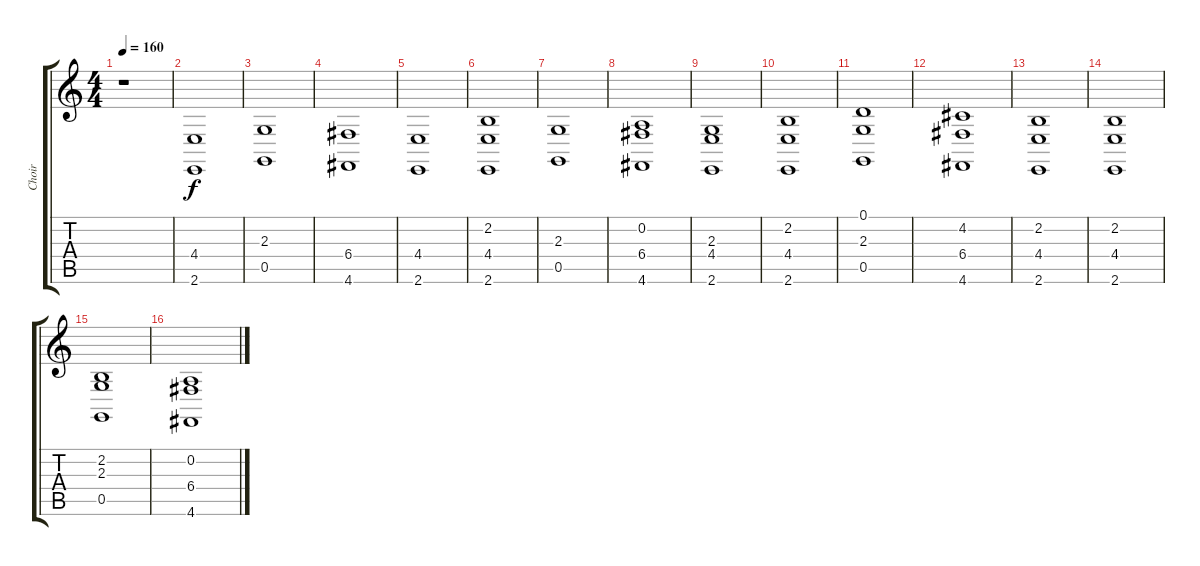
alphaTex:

\track ("Choir" "Choir") {instrument choiraahs}
\staff {score tabs}
\tuning (D4 A3 F3 C3 G2 D2) {hide}
\ts (4 4)
\tempo 160
\tempo 120
\tempo 160
\clef g2
\ks c
r.1{dy f instrument choiraahs} |
(4.4 2.6).1 |
(2.3 0.5).1 |
(6.4 4.6).1 |
(4.4 2.6).1 |
(2.2 4.4 2.6).1 |
(2.3 0.5).1 |
(0.2 6.4 4.6).1 |
(2.3 4.4 2.6).1 |
(2.2 4.4 2.6).1 |
(0.1 2.3 0.5).1 |
(4.2 6.4 4.6).1 |
(2.2 4.4 2.6).1 |
(2.2 4.4 2.6).1 |
(2.2 2.3 0.5).1 |
(0.2 6.4 4.6).1
